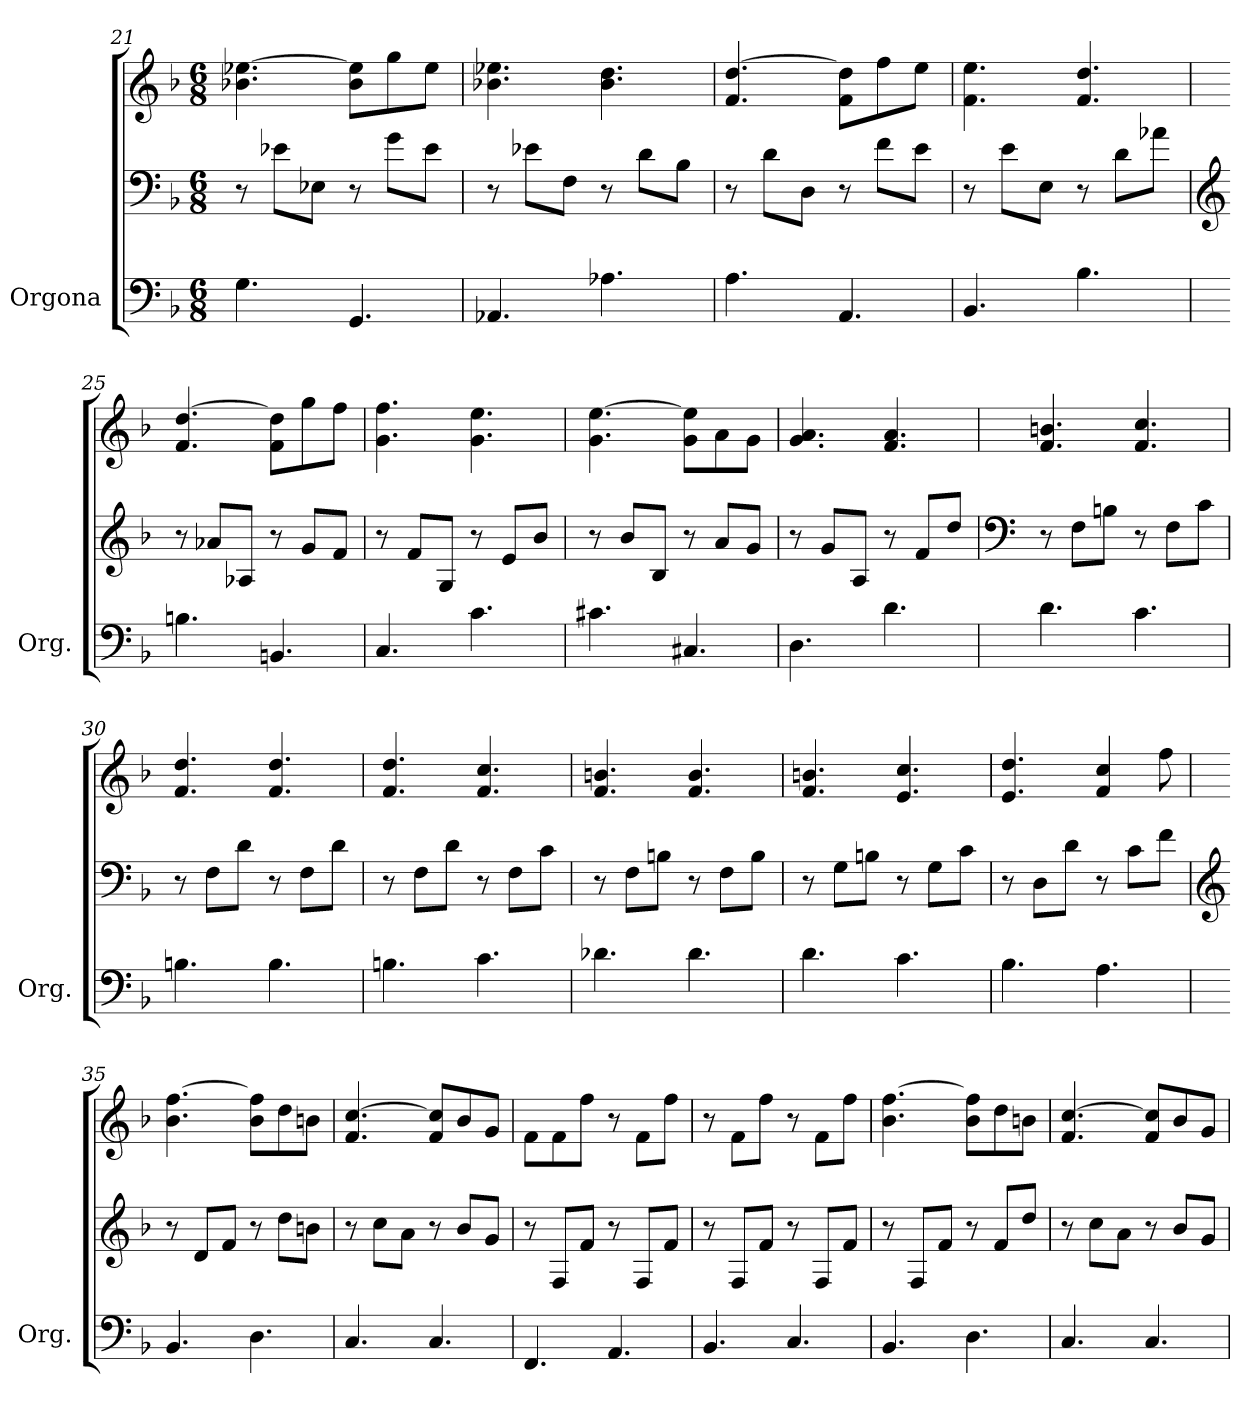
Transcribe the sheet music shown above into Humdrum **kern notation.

**kern	**kern	**kern
*part1	*part1	*part1
*staff3	*staff2	*staff1
*I"Orgona	*	*
*I'Org.	*	*
*clefF4	*clefF4	*clefG2
*k[b-]	*k[b-]	*k[b-]
*M6/8	*M6/8	*M6/8
=21	=21	=21
4.G\	8r	4.b-X\ [4.ee-X\
.	8e-X\L	.
.	8E-X\J	.
4.GG/	8r	8b-\ 8ee-\]L
.	8g\L	8gg\
.	8e-\J	8ee-\J
=22	=22	=22
4.AA-X/	8r	4.b-X\ 4.ee-X\
.	8e-X\L	.
.	8F\J	.
4.A-X\	8r	4.b-\ 4.dd\
.	8d\L	.
.	8B-\J	.
=23	=23	=23
4.A\	8r	4.f/ [4.dd/
.	8d\L	.
.	8D\J	.
4.AA/	8r	8f\ 8dd\]L
.	8f\L	8ff\
.	8e\J	8ee\J
=24	=24	=24
4.BB-/	8r	4.f\ 4.ee\
.	8e\L	.
.	8E\J	.
4.B-\	8r	4.f/ 4.dd/
.	8d\L	.
.	8a-X\J	.
!!LO:PB:g=z
=25	=25	=25
*	*clefG2	*
4.Bn\	8r	4.f/ [4.dd/
.	8a-X/L	.
.	8A-X/J	.
4.BBn/	8r	8f\ 8dd\]L
.	8g/L	8gg\
.	8f/J	8ff\J
=26	=26	=26
4.C/	8r	4.g\ 4.ff\
.	8f/L	.
.	8G/J	.
4.c\	8r	4.g\ 4.ee\
.	8e/L	.
.	8b-/J	.
=27	=27	=27
4.c#X\	8r	4.g\ [4.ee\
.	8b-/L	.
.	8B-/J	.
4.C#X/	8r	8g\ 8ee\]L
.	8a/L	8a\
.	8g/J	8g\J
=28	=28	=28
4.D\	8r	4.g/ 4.a/
.	8g/L	.
.	8A/J	.
4.d\	8r	4.f/ 4.a/
.	8f/L	.
.	8dd/J	.
=29	=29	=29
*	*clefF4	*
4.d\	8r	4.f/ 4.bn/
.	8F\L	.
.	8Bn\J	.
4.c\	8r	4.f/ 4.cc/
.	8F\L	.
.	8c\J	.
=30	=30	=30
4.Bn\	8r	4.f/ 4.dd/
.	8F\L	.
.	8d\J	.
4.B\	8r	4.f/ 4.dd/
.	8F\L	.
.	8d\J	.
!!LO:LB:g=z
=31	=31	=31
4.Bn\	8r	4.f/ 4.dd/
.	8F\L	.
.	8d\J	.
4.c\	8r	4.f/ 4.cc/
.	8F\L	.
.	8c\J	.
=32	=32	=32
4.d-X\	8r	4.f/ 4.bn/
.	8F\L	.
.	8Bn\J	.
4.d-\	8r	4.f/ 4.b/
.	8F\L	.
.	8B\J	.
=33	=33	=33
4.d\	8r	4.f/ 4.bn/
.	8G\L	.
.	8Bn\J	.
4.c\	8r	4.e/ 4.cc/
.	8G\L	.
.	8c\J	.
=34	=34	=34
4.B-\	8r	4.e/ 4.dd/
.	8D\L	.
.	8d\J	.
4.A\	8r	4f/ 4cc/
.	8c\L	.
.	8f\J	8ff\
=35	=35	=35
*	*clefG2	*
4.BB-/	8r	4.b-\ [4.ff\
.	8d/L	.
.	8f/J	.
4.D\	8r	8b-\ 8ff\]L
.	8dd\L	8dd\
.	8bn\J	8bn\J
=36	=36	=36
4.C/	8r	4.f/ [4.cc/
.	8cc\L	.
.	8a\J	.
4.C/	8r	8f/ 8cc/]L
.	8b-/L	8b-/
.	8g/J	8g/J
=37	=37	=37
4.FF/	8r	8f\L
.	8F/L	8f\
.	8f/J	8ff\J
4.AA/	8r	8r
.	8F/L	8f\L
.	8f/J	8ff\J
!!LO:LB:g=z
=38	=38	=38
4.BB-/	8r	8r
.	8F/L	8f\L
.	8f/J	8ff\J
4.C/	8r	8r
.	8F/L	8f\L
.	8f/J	8ff\J
=39	=39	=39
4.BB-/	8r	4.b-\ [4.ff\
.	8F/L	.
.	8f/J	.
4.D\	8r	8b-\ 8ff\]L
.	8f/L	8dd\
.	8dd/J	8bn\J
=40	=40	=40
4.C/	8r	4.f/ [4.cc/
.	8cc\L	.
.	8a\J	.
4.C/	8r	8f/ 8cc/]L
.	8b-/L	8b-/
.	8g/J	8g/J
=	=	=
*-	*-	*-
